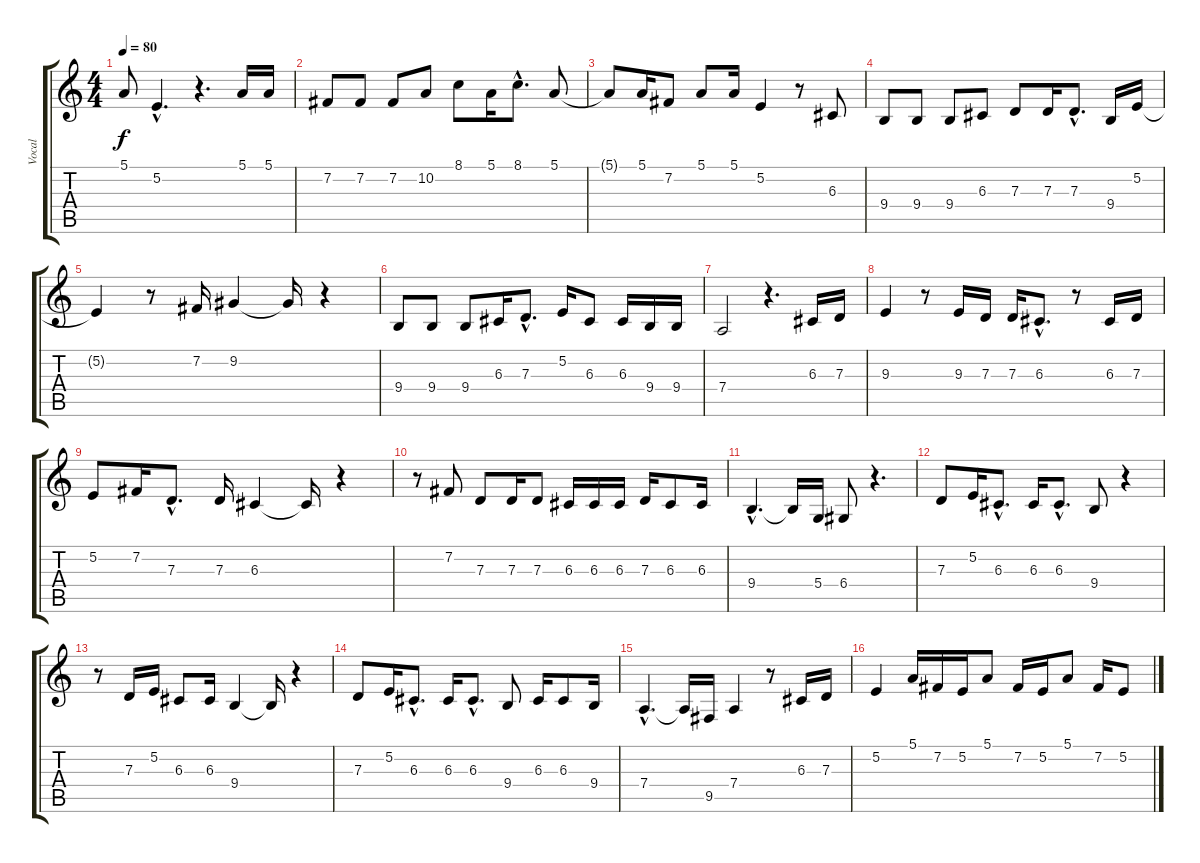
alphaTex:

\track ("Vocal" "Vocal") {instrument accordion}
\staff {score tabs}
\tuning (E4 B3 G3 D3 A2 E2) {hide}
\ts (4 4)
\tempo 80
\clef g2
\ks c
5.1{t}.8{dy f} 5.2{hac}.4{d} r.4{d} 5.1.16 5.1.16 |
7.2.8 7.2.8 7.2.8 10.2.8 8.1.8 5.1.16 8.1{hac}.8{d} 5.1.8 |
5.1{t}.8 5.1.16 7.2.8 5.1.8 5.1.16 5.2.4 r.8 6.3.8 |
9.4.8 9.4.8 9.4.8 6.3.8 7.3.8 7.3.16 7.3{hac}.8{d} 9.4.16 5.2.16 |
5.2{t}.4 r.8 7.2.16 9.2.4 9.2{t}.16 r.4 |
9.4.8 9.4.8 9.4.8 6.3.16 7.3{hac}.8{d} 5.2.16 6.3.8 6.3.16 9.4.16 9.4.16 |
7.4.2 r.4{d} 6.3.16 7.3.16 |
9.3.4 r.8 9.3.16 7.3.16 7.3.16 6.3{hac}.8{d} r.8 6.3.16 7.3.16 |
5.2.8 7.2.16 7.3{hac}.8{d} 7.3.16 6.3.4 6.3{t}.16 r.4 |
r.8 7.2.8 7.3.8 7.3.16 7.3.8 6.3.16 6.3.16 6.3.16 7.3.16 6.3.8 6.3.16 |
9.4{hac}.4{d} 9.4{t}.16 5.4.16 6.4.8 r.4{d} |
7.3.8 5.2.16 6.3{hac}.8{d} 6.3.16 6.3{hac}.8{d} 9.4.8 r.4 |
r.8 7.3.16 5.2.16 6.3.8 6.3.16 9.4.4 9.4{t}.16 r.4 |
7.3.8 5.2.16 6.3{hac}.8{d} 6.3.16 6.3{hac}.8{d} 9.4.8 6.3.16 6.3.8 9.4.16 |
7.4{hac}.4{d} 7.4{t}.16 9.5.16 7.4.4 r.8 6.3.16 7.3.16 |
5.2.4 5.1.16 7.2.16 5.2.16 5.1.8 7.2.16 5.2.16 5.1.8 7.2.16 5.2.8
